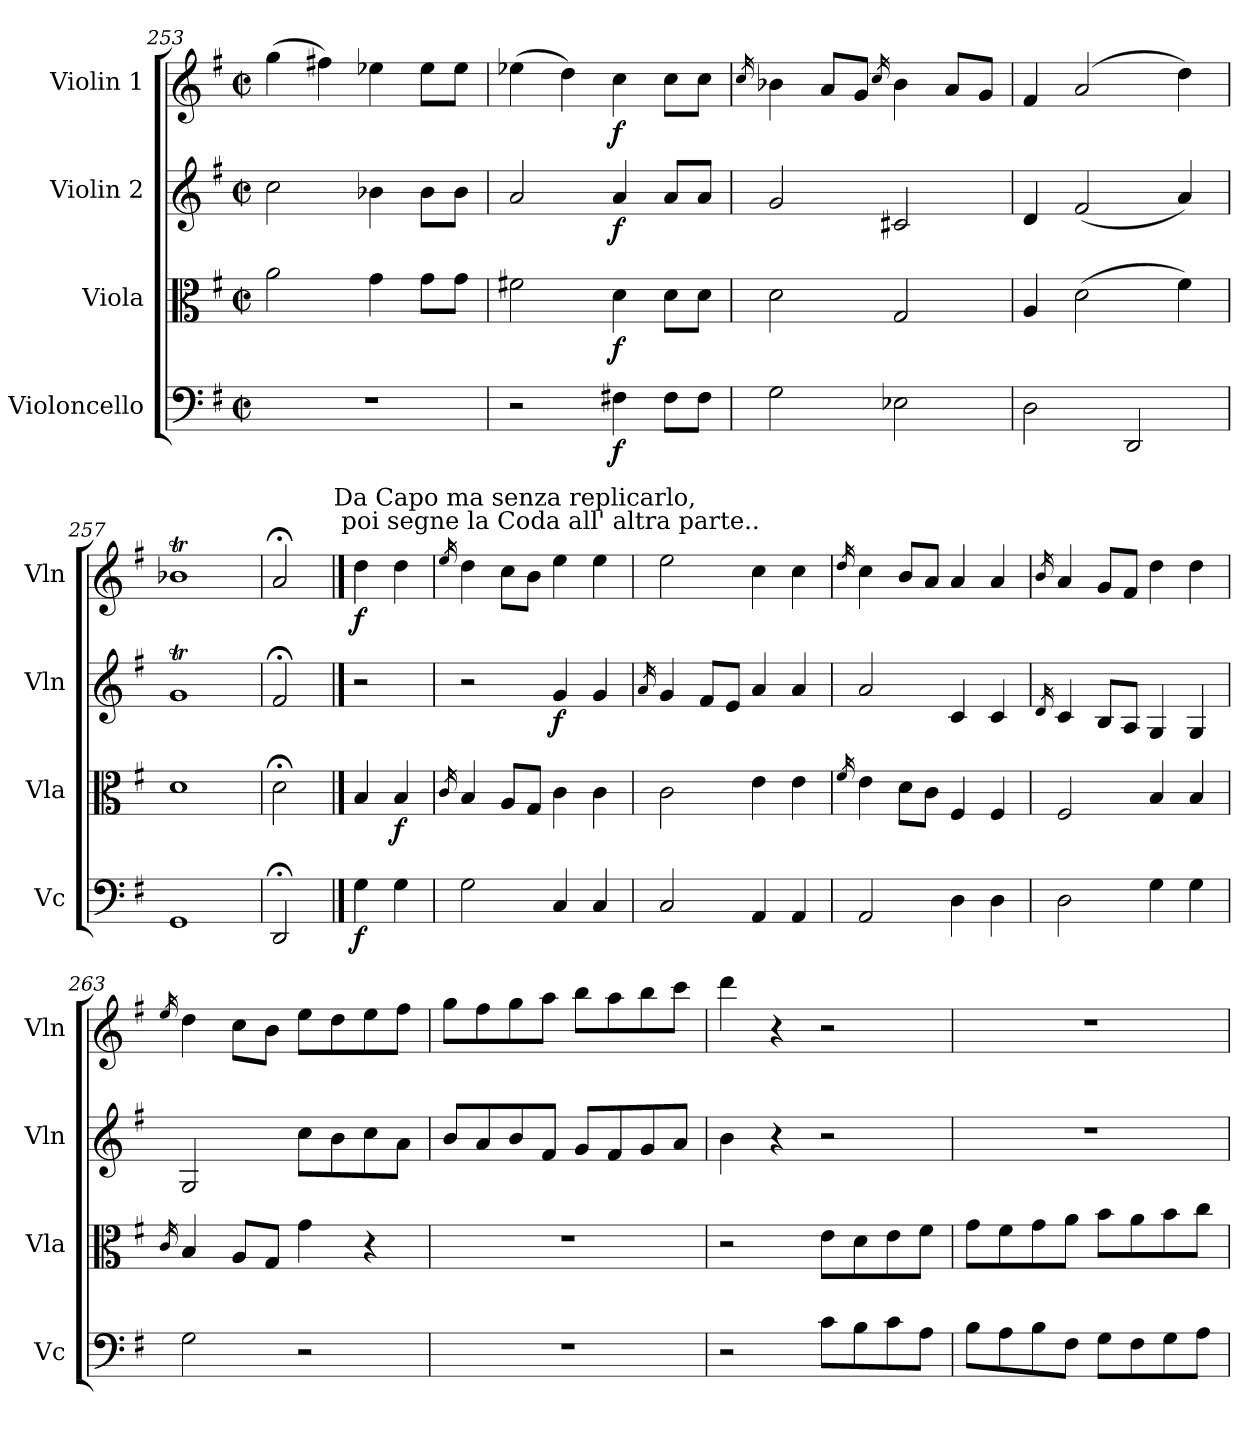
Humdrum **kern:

**kern	**dynam	**kern	**dynam	**kern	**dynam	**kern	**dynam
*part4	*part4	*part3	*part3	*part2	*part2	*part1	*part1
*staff4	*staff4	*staff3	*staff3	*staff2	*staff2	*staff1	*staff1
*I"Violoncello	*	*I"Viola	*	*I"Violin 2	*	*I"Violin 1	*
*I'Vc	*	*I'Vla	*	*I'Vln	*	*I'Vln	*
*clefF4	*	*clefC3	*	*clefG2	*	*clefG2	*
*k[f#]	*	*k[f#]	*	*k[f#]	*	*k[f#]	*
*M2/2	*	*M2/2	*	*M2/2	*	*M2/2	*
*met(c|)	*	*met(c|)	*	*met(c|)	*	*met(c|)	*
=253	=253	=253	=253	=253	=253	=253	=253
1r	.	2a\	.	2cc\	.	(>4gg\	.
.	.	.	.	.	.	4ff#X\)	.
.	.	4g\	.	4b-X\	.	4ee-X\	.
.	.	8g\L	.	8b-\L	.	8ee-\L	.
.	.	8g\J	.	8b-\J	.	8ee-\J	.
!!LO:LB:g=z
=254	=254	=254	=254	=254	=254	=254	=254
2r	.	2f#X\	.	2a/	.	(>4ee-X\	.
.	.	.	.	.	.	4dd\)	.
!	!LO:DY:b	!	!LO:DY:b	!	!LO:DY:b	!	!LO:DY:b
4F#X\	f	4d\	f	4a/	f	4cc\	f
8F#\L	.	8d\L	.	8a/L	.	8cc\L	.
8F#\J	.	8d\J	.	8a/J	.	8cc\J	.
=255	=255	=255	=255	=255	=255	=255	=255
.	.	.	.	.	.	16qcc/	.
2G\	.	2d\	.	2g/	.	4b-X\	.
.	.	.	.	.	.	8a/L	.
.	.	.	.	.	.	8g/J	.
.	.	.	.	.	.	16qcc/	.
2E-X\	.	2G/	.	2c#X/	.	4b-\	.
.	.	.	.	.	.	8a/L	.
.	.	.	.	.	.	8g/J	.
=256	=256	=256	=256	=256	=256	=256	=256
2D\	.	4A/	.	4d/	.	4f#/	.
.	.	(>2d\	.	(<2f#/	.	(>2a/	.
2DD/	.	.	.	.	.	.	.
.	.	4f#\)	.	4a/)	.	4dd\)	.
=257	=257	=257	=257	=257	=257	=257	=257
1GG	.	1d	.	1gT	.	1b-XT	.
=258	=258	=258	=258	=258	=258	=258	=258
2DD;</	.	2d;<\	.	2f#;</	.	2a;</	.
!	!	!	!	!	!	!LO:TX:a:t=Da Capo ma senza replicarlo,\n poi segne la Coda all' altra parte..	!
==258X4	==258X4	==258X4	==258X4	==258X4	==258X4	==258X4	==258X4
!	!LO:DY:b	!	!	!	!	!	!LO:DY:b
4G\	f	4B/	.	2r	.	4dd\	f
!	!	!	!LO:DY:b	!	!	!	!
4G\	.	4B/	f	.	.	4dd\	.
=259	=259	=259	=259	=259	=259	=259	=259
.	.	16qc/	.	.	.	16qee/	.
2G\	.	4B/	.	2r	.	4dd\	.
.	.	8A/L	.	.	.	8cc\L	.
.	.	8G/J	.	.	.	8b\J	.
!	!	!	!	!	!LO:DY:b	!	!
4C/	.	4c\	.	4g/	f	4ee\	.
4C/	.	4c\	.	4g/	.	4ee\	.
!!LO:LB:g=z
=260	=260	=260	=260	=260	=260	=260	=260
.	.	.	.	16qa/	.	.	.
2C/	.	2c\	.	4g/	.	2ee\	.
.	.	.	.	8f#/L	.	.	.
.	.	.	.	8e/J	.	.	.
4AA/	.	4e\	.	4a/	.	4cc\	.
4AA/	.	4e\	.	4a/	.	4cc\	.
=261	=261	=261	=261	=261	=261	=261	=261
.	.	16qf#/	.	.	.	16qdd/	.
2AA/	.	4e\	.	2a/	.	4cc\	.
.	.	8d\L	.	.	.	8b/L	.
.	.	8c\J	.	.	.	8a/J	.
4D\	.	4F#/	.	4c/	.	4a/	.
4D\	.	4F#/	.	4c/	.	4a/	.
=262	=262	=262	=262	=262	=262	=262	=262
.	.	.	.	16qd/	.	16qb/	.
2D\	.	2F#/	.	4c/	.	4a/	.
.	.	.	.	8B/L	.	8g/L	.
.	.	.	.	8A/J	.	8f#/J	.
4G\	.	4B/	.	4G/	.	4dd\	.
4G\	.	4B/	.	4G/	.	4dd\	.
=263	=263	=263	=263	=263	=263	=263	=263
.	.	16qc/	.	.	.	16qee/	.
2G\	.	4B/	.	2G/	.	4dd\	.
.	.	8A/L	.	.	.	8cc\L	.
.	.	8G/J	.	.	.	8b\J	.
2r	.	4g\	.	8cc\L	.	8ee\L	.
.	.	.	.	8b\	.	8dd\	.
.	.	4r	.	8cc\	.	8ee\	.
.	.	.	.	8a\J	.	8ff#\J	.
=264	=264	=264	=264	=264	=264	=264	=264
1r	.	1r	.	8b/L	.	8gg\L	.
.	.	.	.	8a/	.	8ff#\	.
.	.	.	.	8b/	.	8gg\	.
.	.	.	.	8f#/J	.	8aa\J	.
.	.	.	.	8g/L	.	8bb\L	.
.	.	.	.	8f#/	.	8aa\	.
.	.	.	.	8g/	.	8bb\	.
.	.	.	.	8a/J	.	8ccc\J	.
=265	=265	=265	=265	=265	=265	=265	=265
2r	.	2r	.	4b\	.	4ddd\	.
.	.	.	.	4r	.	4r	.
8c\L	.	8e\L	.	2r	.	2r	.
8B\	.	8d\	.	.	.	.	.
8c\	.	8e\	.	.	.	.	.
8A\J	.	8f#\J	.	.	.	.	.
!!LO:PB:g=z
=266	=266	=266	=266	=266	=266	=266	=266
8B\L	.	8g\L	.	1r	.	1r	.
8A\	.	8f#\	.	.	.	.	.
8B\	.	8g\	.	.	.	.	.
8F#\J	.	8a\J	.	.	.	.	.
8G\L	.	8b\L	.	.	.	.	.
8F#\	.	8a\	.	.	.	.	.
8G\	.	8b\	.	.	.	.	.
8A\J	.	8cc\J	.	.	.	.	.
=	=	=	=	=	=	=	=
*-	*-	*-	*-	*-	*-	*-	*-
